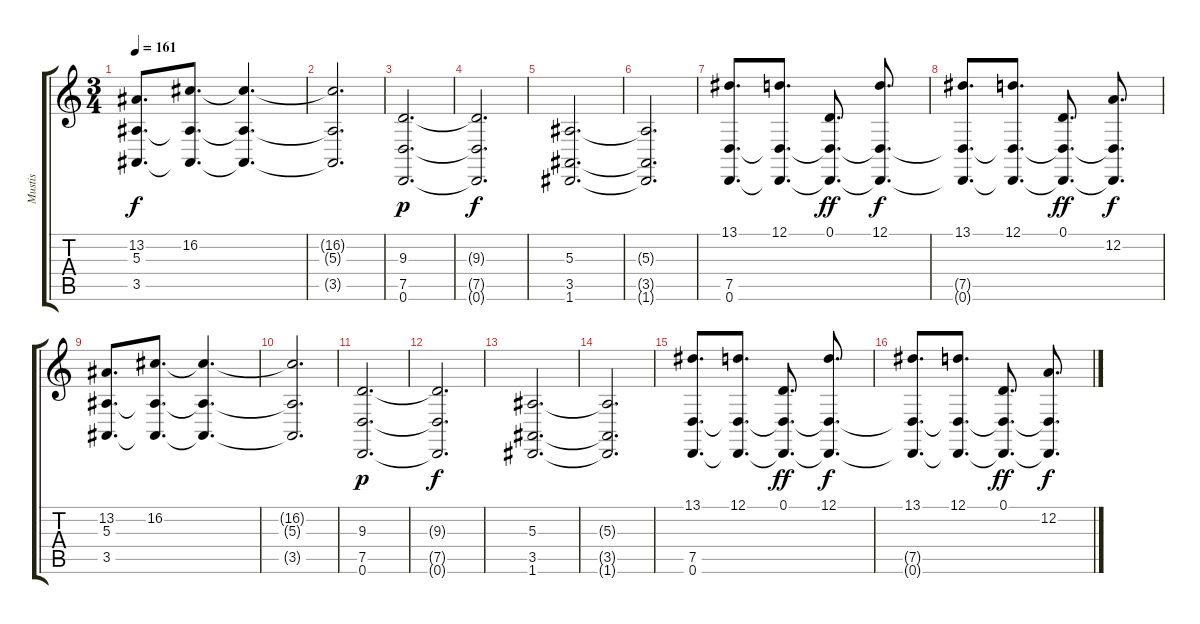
\track ("Mustis" "Mustis") {instrument stringensemble1}
\staff {score tabs}
\tuning (D4 A3 F3 C3 G2 D2) {hide}
\ts (3 4)
\tempo 161
\clef g2
\ks c
(13.2 5.3 3.5).8{d dy f} (16.2 5.3{t} 3.5{t}).8{d} (16.2{t} 5.3{t} 3.5{t}).4{d} |
(16.2{t} 5.3{t} 3.5{t}).2{d} |
(9.3 7.5 0.6).2{d dy p} |
(9.3{t} 7.5{t} 0.6{t}).2{d dy f} |
(5.3 3.5 1.6).2{d} |
(5.3{t} 3.5{t} 1.6{t}).2{d} |
(13.1 7.5 0.6).8{d} (12.1 7.5{t} 0.6{t}).8{d} (0.1 7.5{t} 0.6{t}).8{d dy ff} (12.1 7.5{t} 0.6{t}).8{d dy f} |
(13.1 7.5{t} 0.6{t}).8{d} (12.1 7.5{t} 0.6{t}).8{d} (0.1 7.5{t} 0.6{t}).8{d dy ff} (12.2 7.5{t} 0.6{t}).8{d dy f} |
(13.2 5.3 3.5).8{d} (16.2 5.3{t} 3.5{t}).8{d} (16.2{t} 5.3{t} 3.5{t}).4{d} |
(16.2{t} 5.3{t} 3.5{t}).2{d} |
(9.3 7.5 0.6).2{d dy p} |
(9.3{t} 7.5{t} 0.6{t}).2{d dy f} |
(5.3 3.5 1.6).2{d} |
(5.3{t} 3.5{t} 1.6{t}).2{d} |
(13.1 7.5 0.6).8{d} (12.1 7.5{t} 0.6{t}).8{d} (0.1 7.5{t} 0.6{t}).8{d dy ff} (12.1 7.5{t} 0.6{t}).8{d dy f} |
(13.1 7.5{t} 0.6{t}).8{d} (12.1 7.5{t} 0.6{t}).8{d} (0.1 7.5{t} 0.6{t}).8{d dy ff} (12.2 7.5{t} 0.6{t}).8{d dy f}
